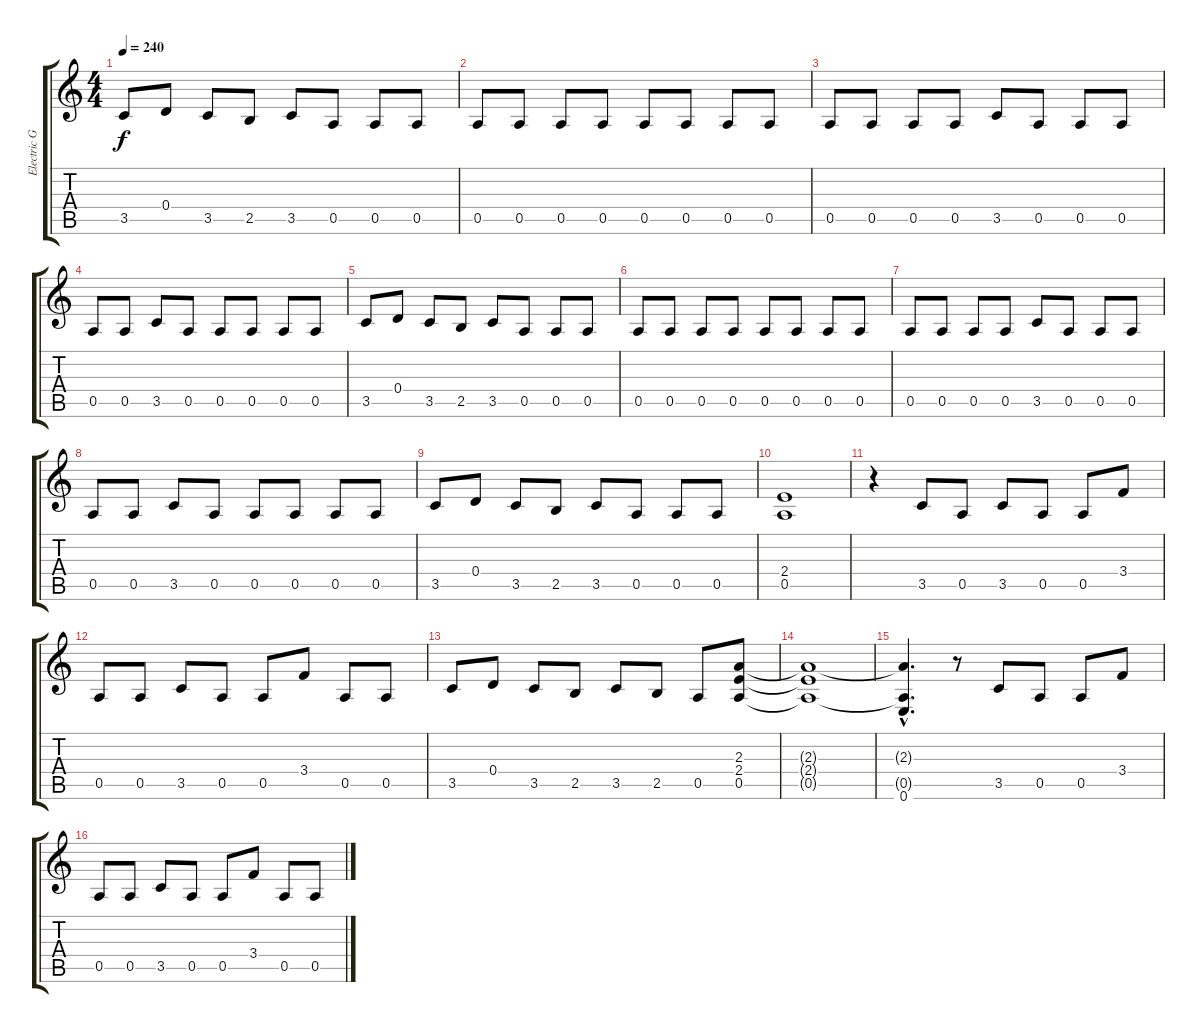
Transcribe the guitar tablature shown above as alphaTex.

\track ("Electric Guitar 2" "Electric G") {instrument overdrivenguitar}
\staff {score tabs}
\tuning (E4 B3 G3 D3 A2 E2) {hide}
\ts (4 4)
\tempo 240
\clef g2
\ks c
3.5.8{dy f} 0.4.8 3.5.8 2.5.8 3.5.8 0.5.8 0.5.8 0.5.8 |
0.5.8 0.5.8 0.5.8 0.5.8 0.5.8 0.5.8 0.5.8 0.5.8 |
0.5.8 0.5.8 0.5.8 0.5.8 3.5.8 0.5.8 0.5.8 0.5.8 |
0.5.8 0.5.8 3.5.8 0.5.8 0.5.8 0.5.8 0.5.8 0.5.8 |
3.5.8 0.4.8 3.5.8 2.5.8 3.5.8 0.5.8 0.5.8 0.5.8 |
0.5.8 0.5.8 0.5.8 0.5.8 0.5.8 0.5.8 0.5.8 0.5.8 |
0.5.8 0.5.8 0.5.8 0.5.8 3.5.8 0.5.8 0.5.8 0.5.8 |
0.5.8 0.5.8 3.5.8 0.5.8 0.5.8 0.5.8 0.5.8 0.5.8 |
3.5.8 0.4.8 3.5.8 2.5.8 3.5.8 0.5.8 0.5.8 0.5.8 |
(2.4 0.5).1 |
r.4 3.5.8 0.5.8 3.5.8 0.5.8 0.5.8 3.4.8 |
0.5.8 0.5.8 3.5.8 0.5.8 0.5.8 3.4.8 0.5.8 0.5.8 |
3.5.8 0.4.8 3.5.8 2.5.8 3.5.8 2.5.8 0.5.8 (2.3 2.4 0.5).8 |
(2.3{t} 2.4{t} 0.5{t}).1 |
(2.3{hac t} 0.5{hac t} 0.6{hac}).4{d} r.8 3.5.8 0.5.8 0.5.8 3.4.8 |
0.5.8 0.5.8 3.5.8 0.5.8 0.5.8 3.4.8 0.5.8 0.5.8
